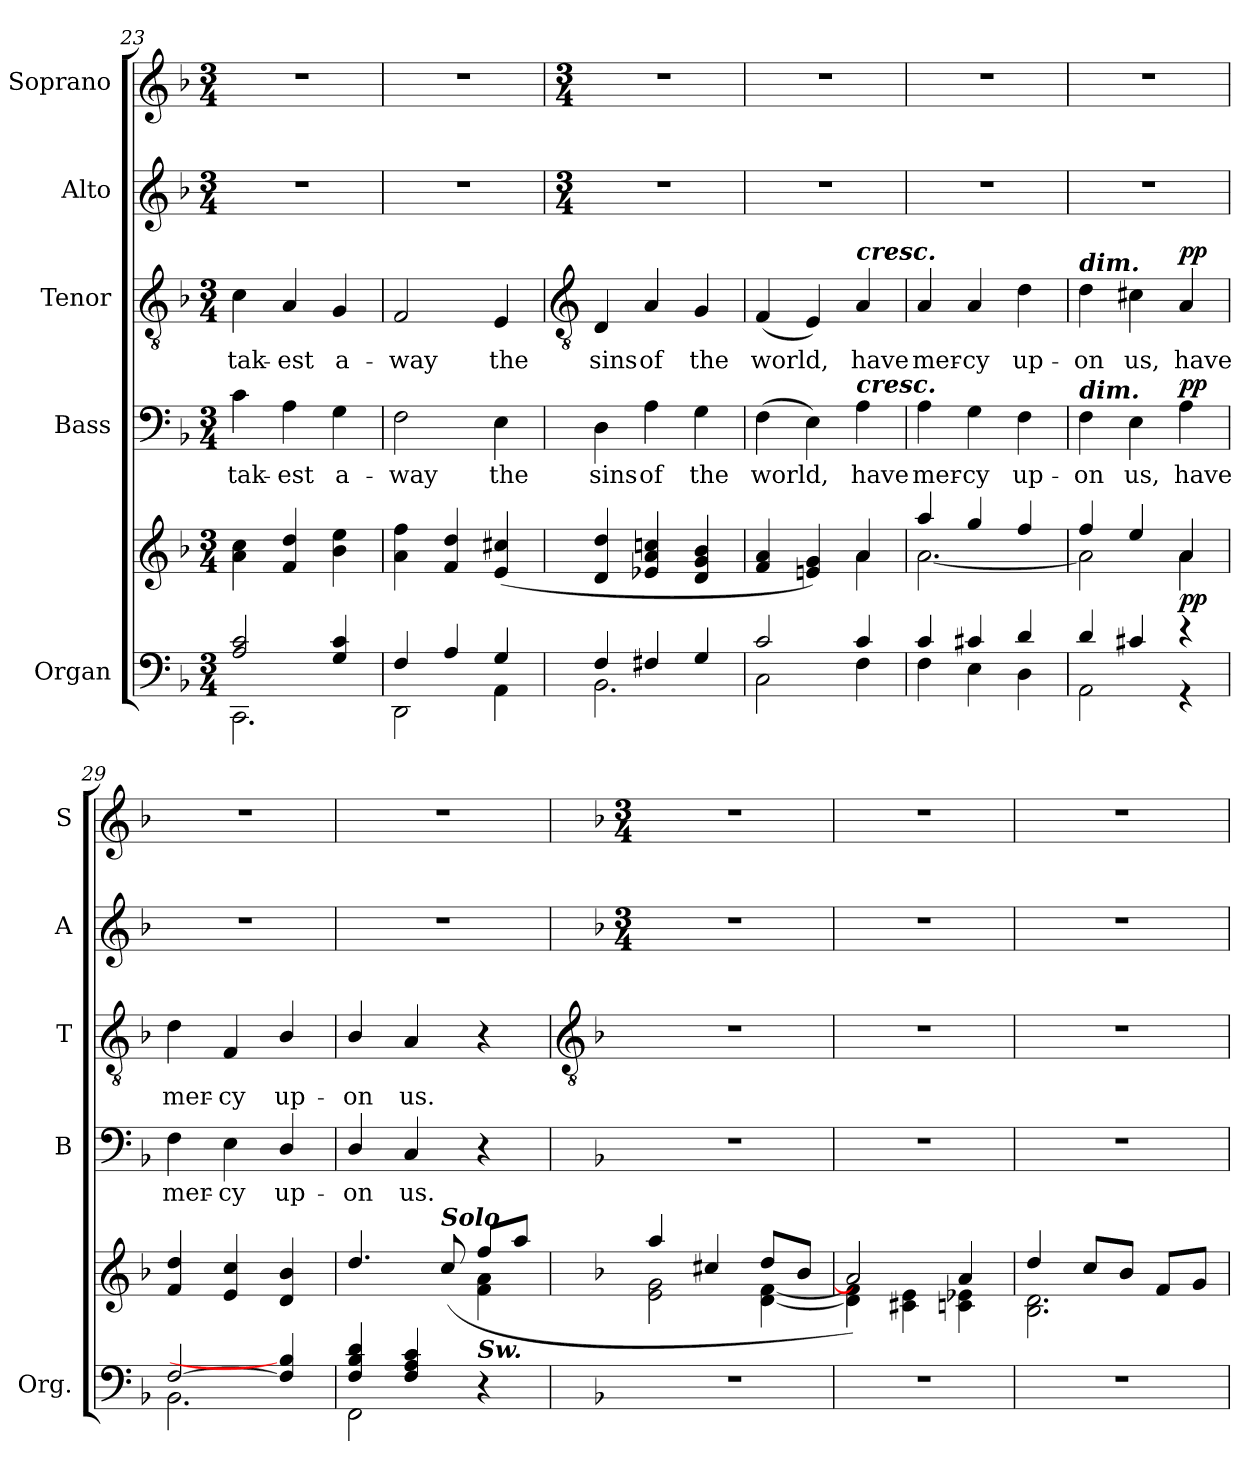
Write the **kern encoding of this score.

**kern	**kern	**dynam	**kern	**text	**dynam	**kern	**text	**dynam	**kern	**kern
*part5	*part5	*part5	*part4	*part4	*part4	*part3	*part3	*part3	*part2	*part1
*staff6	*staff5	*staff5/6	*staff4	*staff4	*staff4	*staff3	*staff3	*staff3	*staff2	*staff1
*I"Organ	*	*	*I"Bass	*	*	*I"Tenor	*	*	*I"Alto	*I"Soprano
*I'Org.	*	*	*I'B	*	*	*I'T	*	*	*I'A	*I'S
*clefF4	*clefG2	*	*clefF4	*	*	*clefGv2	*	*	*clefG2	*clefG2
*k[b-]	*k[b-]	*	*k[b-]	*	*	*k[b-]	*	*	*k[b-]	*k[b-]
*F:	*F:	*	*F:	*	*	*F:	*	*	*F:	*F:
*M3/4	*M3/4	*	*M3/4	*	*	*M3/4	*	*	*M3/4	*M3/4
=23	=23	=23	=23	=23	=23	=23	=23	=23	=23	=23
*^	*^	*	*	*	*	*	*	*	*	*
!	!	!	!	!	!	!LO:LY:b	!	!	!LO:LY:b	!	!LO:N:vis=1	!LO:N:vis=1
2A/ 2c/	2.CC\	4a\ 4cc\	2ryy	.	4c	tak-	.	4c	tak-	.	2.r	2.r
!	!	!	!	!	!	!LO:LY:b	!	!	!LO:LY:b	!	!	!
.	.	4f/ 4dd/	.	.	4A	-est	.	4A	-est	.	.	.
!	!	!	!	!	!	!LO:LY:b	!	!	!LO:LY:b	!	!	!
4G/ 4c/	.	4b-\ 4ee\	4ryy	.	4G	a-	.	4G	a-	.	.	.
=24	=24	=24	=24	=24	=24	=24	=24	=24	=24	=24	=24	=24
!	!	!	!	!	!	!LO:LY:b	!	!	!LO:LY:b	!	!LO:N:vis=1	!LO:N:vis=1
4F/	2DD\	4a\ 4ff\	2ryy	.	2F	-way	.	2F	-way	.	2.r	2.r
4A/	.	4f/ 4dd/	.	.	.	.	.	.	.	.	.	.
!	!	!	!	!	!	!LO:LY:b	!	!	!LO:LY:b	!	!	!
4G/	4AA\	(>4e/ 4cc#X/	4ryy	.	4E	the	.	4E	the	.	.	.
!!LO:LB:g=z
=25	=25	=25	=25	=25	=25	=25	=25	=25	=25	=25	=25	=25
*	*	*	*	*	*	*	*	*clefGv2	*	*	*	*
*	*	*	*	*	*	*	*	*	*	*	*M3/4	*M3/4
!	!	!	!	!	!	!LO:LY:b	!	!	!LO:LY:b	!	!	!
4F/	2.BB-\	4d/ 4dd/	2ryy	.	4D	sins	.	4D	sins	.	2.r	2.r
!	!	!	!	!	!	!LO:LY:b	!	!	!LO:LY:b	!	!	!
4F#X/	.	4e-X/ 4a/ 4ccn/	.	.	4A	of	.	4A	of	.	.	.
!	!	!	!	!	!	!LO:LY:b	!	!	!LO:LY:b	!	!	!
4G/	.	4d/ 4g/ 4b-/	4ryy	.	4G	the	.	4G	the	.	.	.
=26	=26	=26	=26	=26	=26	=26	=26	=26	=26	=26	=26	=26
!	!	!	!	!	!	!LO:LY:b	!	!	!LO:LY:b	!	!	!
2c/	2C\	4f/ 4a/	2ryy	.	(>4F	world,	.	(<4F	world,	.	2.r	2.r
.	.	4en/ 4g/)	.	.	4E)	.	.	4E)	.	.	.	.
!	!	!	!	!	!	!	!	!LO:TX:a:Bi:t=cresc.	!	!	!	!
!	!	!	!	!	!LO:TX:a:Bi:t=cresc.	!	!	!	!	!	!	!
!	!	!	!	!	!	!LO:LY:b	!	!	!LO:LY:b	!	!	!
4c/	4F\	4a/	4a\	.	4A	have	.	4A	have	.	.	.
=27	=27	=27	=27	=27	=27	=27	=27	=27	=27	=27	=27	=27
!	!	!	!	!	!	!LO:LY:b	!	!	!LO:LY:b	!	!	!
4c/	4F\	4aa/	[2.a\	.	4A	mer-	.	4A	mer-	.	2.r	2.r
!	!	!	!	!	!	!LO:LY:b	!	!	!LO:LY:b	!	!	!
4c#X/	4E\	4gg/	.	.	4G	-cy	.	4A	-cy	.	.	.
!	!	!	!	!	!	!LO:LY:b	!	!	!LO:LY:b	!	!	!
4d/	4D\	4ff/	.	.	4F	up-	.	4d	up-	.	.	.
=28	=28	=28	=28	=28	=28	=28	=28	=28	=28	=28	=28	=28
!	!	!	!	!	!	!	!	!LO:TX:a:Bi:t=dim.	!	!	!	!
!	!	!	!	!	!LO:TX:a:Bi:t=dim.	!	!	!	!	!	!	!
!	!	!	!	!	!	!LO:LY:b	!	!	!LO:LY:b	!	!	!
4d/	2AA\	4ff/	2a\]	.	4F	-on	.	4d	-on	.	2.r	2.r
!	!	!	!	!	!	!LO:LY:b	!	!	!LO:LY:b	!	!	!
4c#X/	.	4ee/	.	.	4E	us,	.	4c#X	us,	.	.	.
!	!	!	!	!LO:DY:b	!	!LO:LY:b	!LO:DY:b	!	!LO:LY:b	!LO:DY:b	!	!
4r	4r	4a/	4a\	pp	4A	have	pp	4A	have	pp	.	.
=29	=29	=29	=29	=29	=29	=29	=29	=29	=29	=29	=29	=29
!	!	!	!	!	!	!LO:LY:b	!	!	!LO:LY:b	!	!	!
[2F/	2.BB-\	4f/ 4dd/	2ryy	.	4F	mer-	.	4d	mer-	.	2.r	2.r
!	!	!	!	!	!	!LO:LY:b	!	!	!LO:LY:b	!	!	!
.	.	4e/ 4cc/	.	.	4E	-cy	.	4F	-cy	.	.	.
!	!	!	!	!	!	!LO:LY:b	!	!	!LO:LY:b	!	!	!
4F/] 4B-/]	.	4d/ 4b-/	4ryy	.	4D/	up-	.	4B-/	up-	.	.	.
=30	=30	=30	=30	=30	=30	=30	=30	=30	=30	=30	=30	=30
!	!	!	!	!	!	!LO:LY:b	!	!	!LO:LY:b	!	!	!
4F/ 4B-/ 4d/	2FF\	4.dd/	2ryy	.	4D/	-on	.	4B-/	-on	.	2.r	2.r
!	!	!	!	!	!	!LO:LY:b	!	!	!LO:LY:b	!	!	!
4F/ 4A/ 4c/	.	.	.	.	4C	us.	.	4A	us.	.	.	.
!	!	!LO:TX:a:Bi:t=Solo	!	!	!	!	!	!	!	!	!	!
.	.	(>8cc/	.	.	.	.	.	.	.	.	.	.
!	!	!LO:TX:b:Bi:t=Sw.	!	!	!	!	!	!	!	!	!	!
4r	4ryy	8ff/L	4f\ 4a\	.	4r	.	.	4r	.	.	.	.
.	.	8aa/J	.	.	.	.	.	.	.	.	.	.
!!LO:LB:g=z
=31	=31	=31	=31	=31	=31	=31	=31	=31	=31	=31	=31	=31
*	*	*	*	*	*	*	*	*clefGv2	*	*	*	*
*	*	*	*	*	*	*	*	*	*	*	*k[b-]	*k[b-]
*	*	*	*	*	*	*	*	*	*	*	*F:	*F:
*	*	*	*	*	*	*	*	*	*	*	*M3/4	*M3/4
!LO:N:vis=1	!	!	!	!	!LO:N:vis=1	!	!	!LO:N:vis=1	!	!	!LO:N:vis=1	!LO:N:vis=1
2.r	2ryy	4aa/	2e\ 2g\	.	2.r	.	.	2.r	.	.	2.r	2.r
.	.	4cc#X/	.	.	.	.	.	.	.	.	.	.
.	4ryy	8dd/L	[4d\ [4f\	.	.	.	.	.	.	.	.	.
.	.	8b-/J	.	.	.	.	.	.	.	.	.	.
=32	=32	=32	=32	=32	=32	=32	=32	=32	=32	=32	=32	=32
!LO:N:vis=1	!	!	!	!	!LO:N:vis=1	!	!	!LO:N:vis=1	!	!	!LO:N:vis=1	!LO:N:vis=1
2.r	2ryy	2a/])	4d\] 4f\]	.	2.r	.	.	2.r	.	.	2.r	2.r
.	.	.	4c#X\ 4e\	.	.	.	.	.	.	.	.	.
.	4ryy	4a/	4cn\ 4e-X\	.	.	.	.	.	.	.	.	.
=33	=33	=33	=33	=33	=33	=33	=33	=33	=33	=33	=33	=33
!LO:N:vis=1	!	!	!	!	!LO:N:vis=1	!	!	!LO:N:vis=1	!	!	!LO:N:vis=1	!LO:N:vis=1
2.r	2ryy	4dd/	2.B-\ 2.d\	.	2.r	.	.	2.r	.	.	2.r	2.r
.	.	8cc/L	.	.	.	.	.	.	.	.	.	.
.	.	8b-/J	.	.	.	.	.	.	.	.	.	.
.	4ryy	8f/L	.	.	.	.	.	.	.	.	.	.
.	.	8g/J	.	.	.	.	.	.	.	.	.	.
*v	*v	*	*	*	*	*	*	*	*	*	*	*
*	*v	*v	*	*	*	*	*	*	*	*	*
=	=	=	=	=	=	=	=	=	=	=
*-	*-	*-	*-	*-	*-	*-	*-	*-	*-	*-
